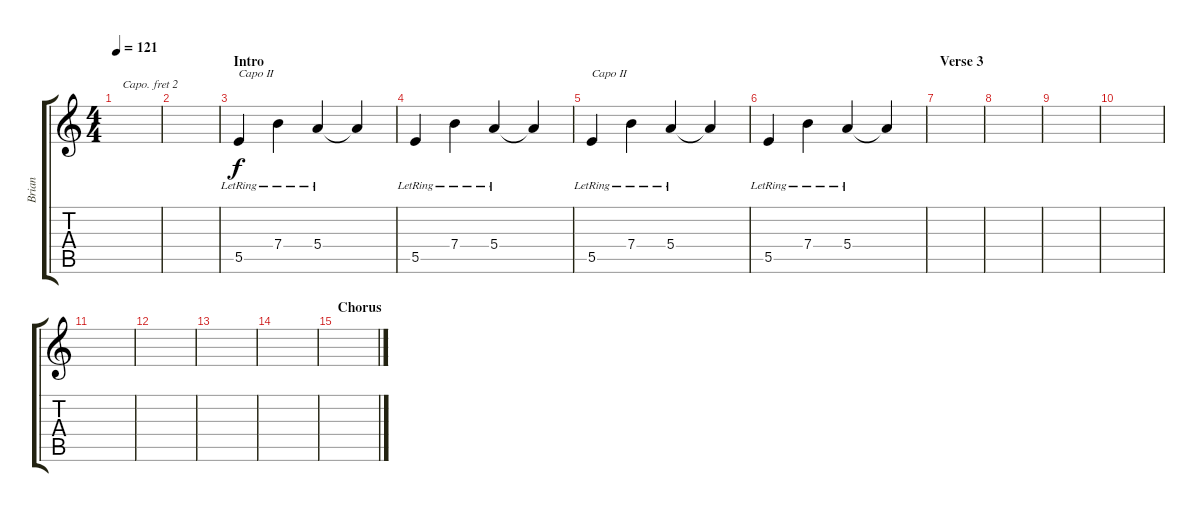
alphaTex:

\track ("Brian" "Brian") {instrument acousticguitarsteel}
\staff {score tabs}
\capo 2
\tuning (D4 A3 G3 D3 A2 E2) {hide}
\ts (4 4)
\tempo 121
\clef g2
\ks c
|
|
\section ("" "Intro")
5.5{lr}.4{txt "Capo II"} 7.4{lr}.4 5.4{lr}.4 5.4{t}.4 |
5.5{lr}.4 7.4{lr}.4 5.4{lr}.4 5.4{t}.4 |
5.5{lr}.4{txt "Capo II"} 7.4{lr}.4 5.4{lr}.4 5.4{t}.4 |
5.5{lr}.4 7.4{lr}.4 5.4{lr}.4 5.4{t}.4 |
\section ("" "Verse 3")
|
|
|
|
|
|
|
|
\section ("" "Chorus")
